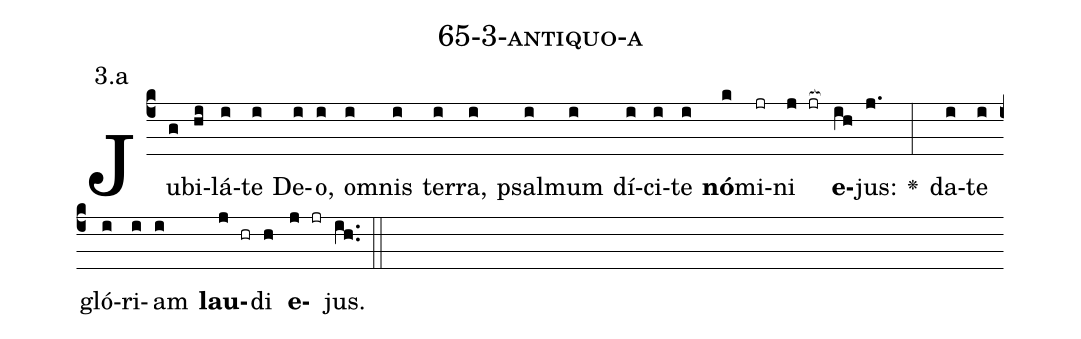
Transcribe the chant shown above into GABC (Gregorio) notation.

name: 65-3-antiquo-a;
annotation: 3.a;
%%
(c4)Ju(g)bi(hi)lá(i)te(i) De(i)o,(i) om(i)nis(i) ter(i)ra,(i) psal(i)mum(i) dí(i)ci(i)te(i) <b>nó</b>(k)mi(jr)ni(j jr[ocb:1{]) <b>e</b>(ih[ocb:0}])jus:(j.) <v>\greheightstar</v>(:) da(i)te(i) gló(i)ri(i)am(i) <b>lau</b>(j hr)di(h) <b>e</b>(j jr)jus.(ih..) (::)


%E(i) u(i) o(j) u(h) a(j) e.(ih..) (::)
